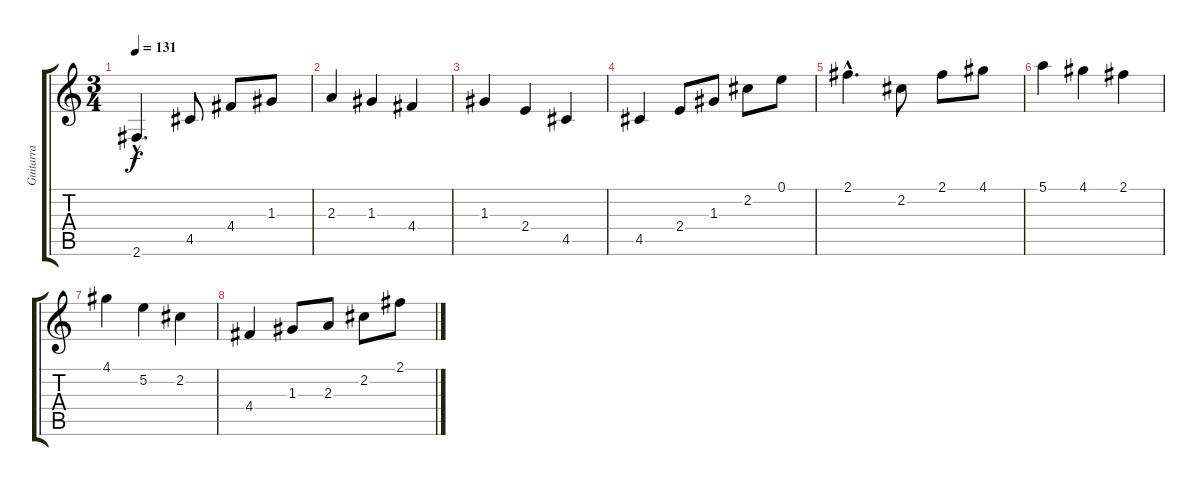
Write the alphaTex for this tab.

\track ("Guitarra" "Guitarra") {instrument distortionguitar}
\staff {score tabs}
\tuning (E4 B3 G3 D3 A2 E2) {hide}
\ts (3 4)
\tempo 131
\clef g2
\ks c
2.6{hac}.4{d dy f volume 10} 4.5.8 4.4.8 1.3.8 |
2.3.4 1.3.4 4.4.4 |
1.3.4 2.4.4 4.5.4 |
4.5.4 2.4.8 1.3.8 2.2.8 0.1.8 |
2.1{hac}.4{d volume 0} 2.2.8 2.1.8 4.1.8 |
5.1.4 4.1.4 2.1.4 |
4.1.4 5.2.4 2.2.4 |
4.4.4 1.3.8 2.3.8 2.2.8 2.1.8
